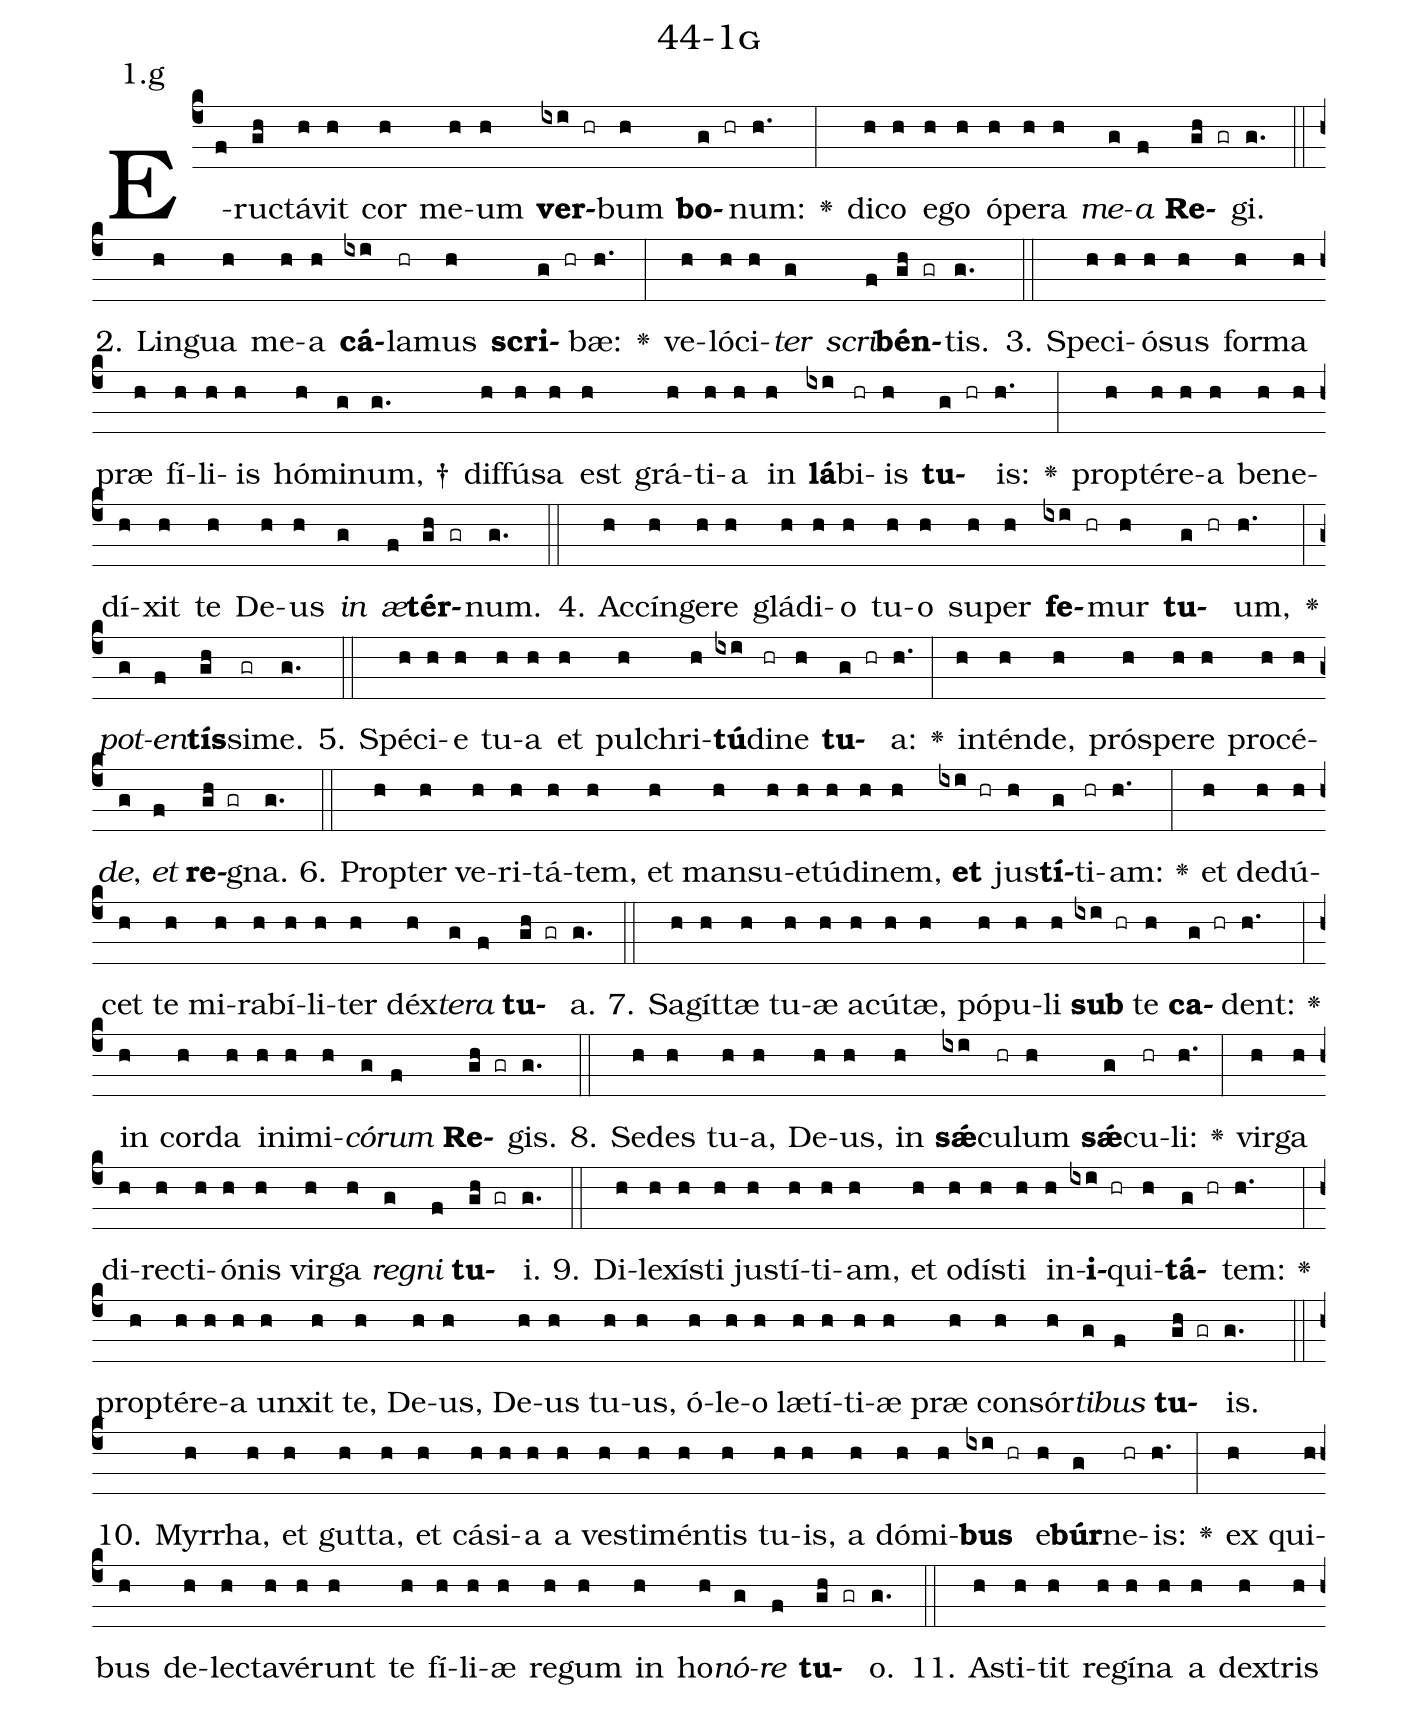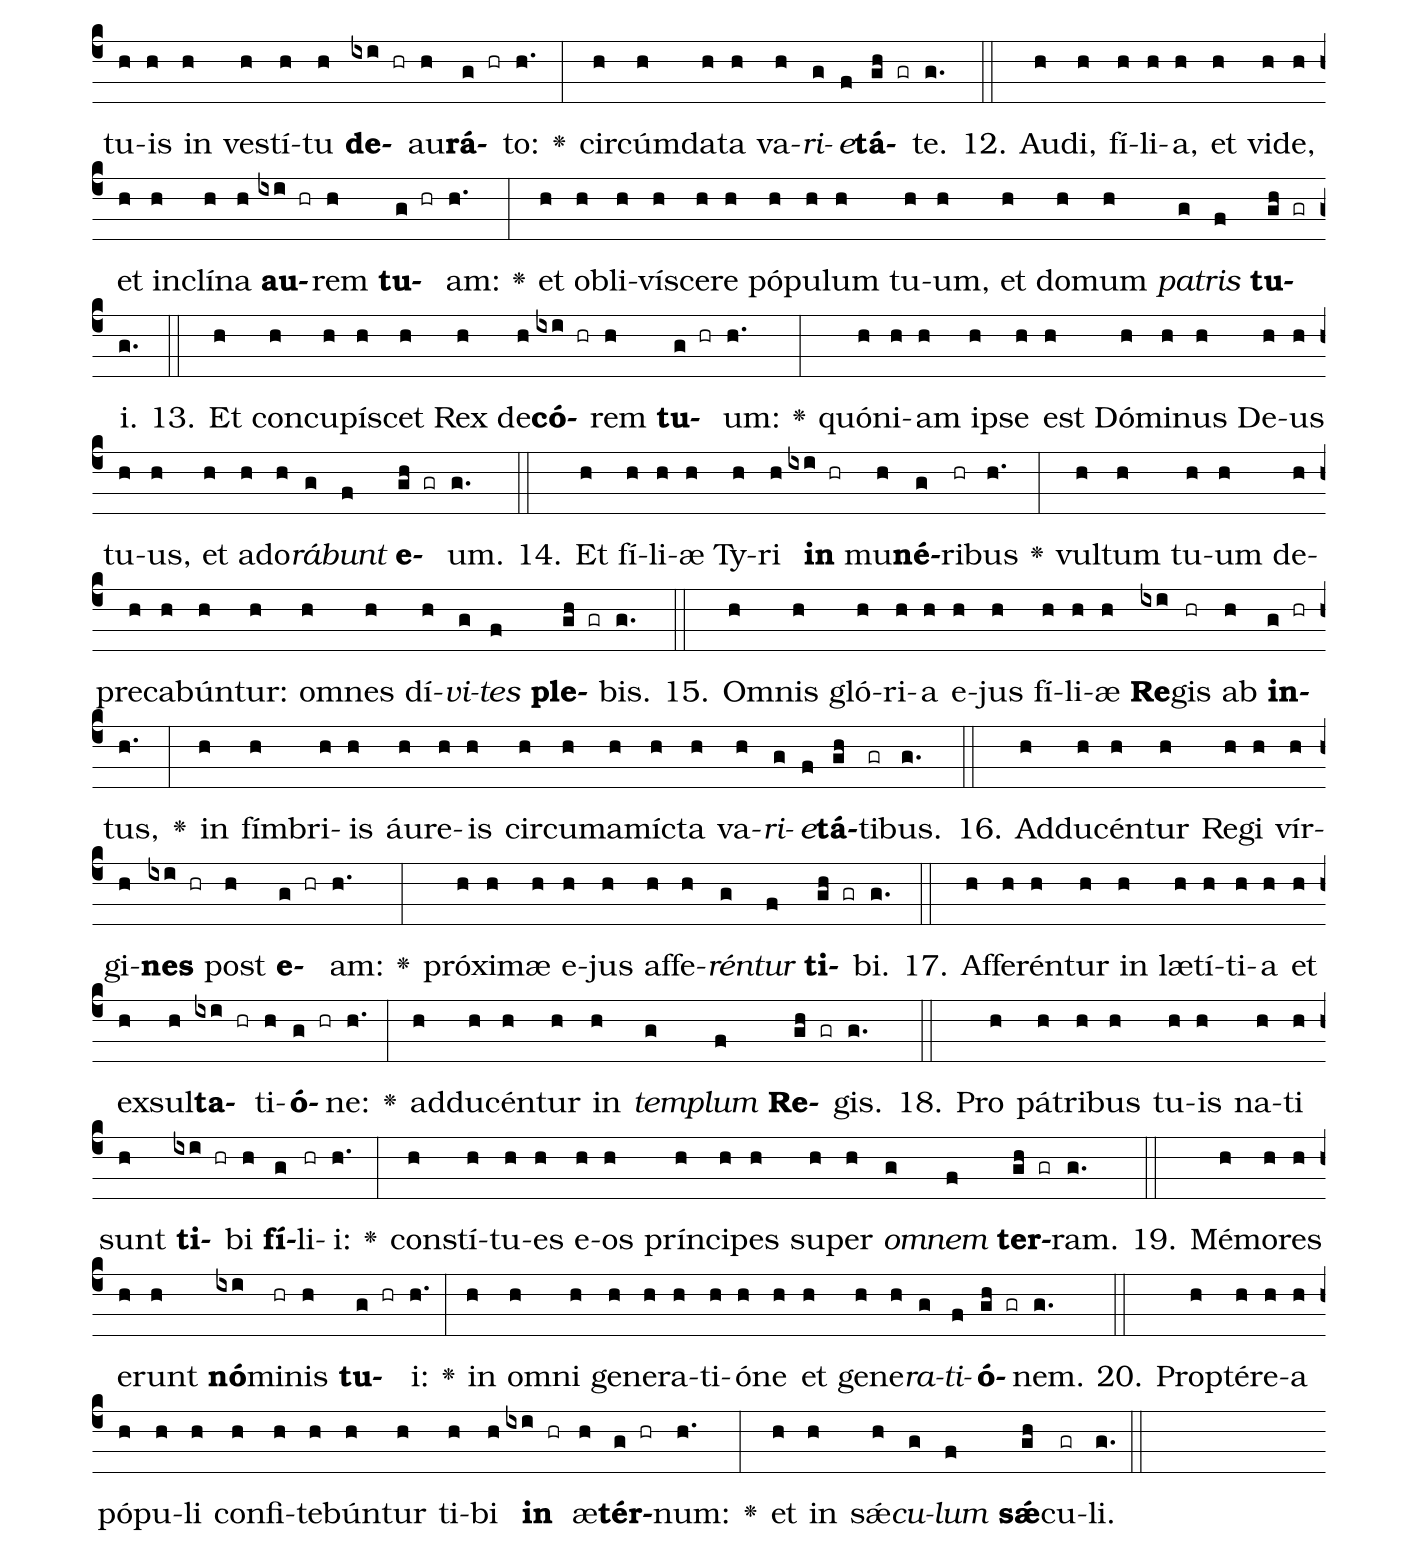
name: 44-1g;
annotation: 1.g;
%%
(c4)E(f)ruc(gh)tá(h)vit(h) cor(h) me(h)um(h) <b>ver</b>(ixi hr)bum(h) <b>bo</b>(g hr)num:(h.) <v>\greheightstar</v>(:) di(h)co(h) e(h)go(h) ó(h)pe(h)ra(h) <i>me</i>(g)<i>a</i>(f) <b>Re</b>(gh gr)gi.(g.) (::)
2. Lin(h)gua(h) me(h)a(h) <b>cá</b>(ixi)la(hr)mus(h) <b>scri</b>(g hr)bæ:(h.) <v>\greheightstar</v>(:) ve(h)ló(h)ci(h)<i>ter</i>(g) <i>scri</i>(f)<b>bén</b>(gh gr)tis.(g.) (::)
3. Spe(h)ci(h)ó(h)sus(h) for(h)ma(h) præ(h) fí(h)li(h)is(h) hó(h)mi(g)num, †(g.) dif(h)fú(h)sa(h) est(h) grá(h)ti(h)a(h) in(h) <b>lá</b>(ixi)bi(hr)is(h) <b>tu</b>(g hr)is:(h.) <v>\greheightstar</v>(:) prop(h)tér(h)e(h)a(h) be(h)ne(h)dí(h)xit(h) te(h) De(h)us(h) <i>in</i>(g) <i>æ</i>(f)<b>tér</b>(gh gr)num.(g.) (::)
4. Ac(h)cín(h)ge(h)re(h) glá(h)di(h)o(h) tu(h)o(h) su(h)per(h) <b>fe</b>(ixi hr)mur(h) <b>tu</b>(g hr)um,(h.) <v>\greheightstar</v>(:) <i>pot</i>(g)<i>en</i>(f)<b>tís</b>(gh)si(gr)me.(g.) (::)
5. Spé(h)ci(h)e(h) tu(h)a(h) et(h) pul(h)chri(h)<b>tú</b>(ixi)di(hr)ne(h) <b>tu</b>(g hr)a:(h.) <v>\greheightstar</v>(:) in(h)tén(h)de,(h) pró(h)spe(h)re(h) pro(h)cé(h)<i>de</i>,(g) <i>et</i>(f) <b>re</b>(gh gr)gna.(g.) (::)
6. Prop(h)ter(h) ve(h)ri(h)tá(h)tem,(h) et(h) man(h)su(h)e(h)tú(h)di(h)nem,(h) <b>et</b>(ixi hr) jus(h)<b>tí</b>(g)ti(hr)am:(h.) <v>\greheightstar</v>(:) et(h) de(h)dú(h)cet(h) te(h) mi(h)ra(h)bí(h)li(h)ter(h) déx(h)<i>te</i>(g)<i>ra</i>(f) <b>tu</b>(gh gr)a.(g.) (::)
7. Sa(h)gít(h)tæ(h) tu(h)æ(h) a(h)cú(h)tæ,(h) pó(h)pu(h)li(h) <b>sub</b>(ixi hr) te(h) <b>ca</b>(g hr)dent:(h.) <v>\greheightstar</v>(:) in(h) cor(h)da(h) in(h)i(h)mi(h)<i>có</i>(g)<i>rum</i>(f) <b>Re</b>(gh gr)gis.(g.) (::)
8. Se(h)des(h) tu(h)a,(h) De(h)us,(h) in(h) <b>sǽ</b>(ixi)cu(hr)lum(h) <b>sǽ</b>(g)cu(hr)li:(h.) <v>\greheightstar</v>(:) vir(h)ga(h) di(h)rec(h)ti(h)ó(h)nis(h) vir(h)ga(h) <i>re</i>(g)<i>gni</i>(f) <b>tu</b>(gh gr)i.(g.) (::)
9. Di(h)le(h)xís(h)ti(h) jus(h)tí(h)ti(h)am,(h) et(h) o(h)dís(h)ti(h) in(h)<b>i</b>(ixi hr)qui(h)<b>tá</b>(g hr)tem:(h.) <v>\greheightstar</v>(:) prop(h)tér(h)e(h)a(h) un(h)xit(h) te,(h) De(h)us,(h) De(h)us(h) tu(h)us,(h) ó(h)le(h)o(h) læ(h)tí(h)ti(h)æ(h) præ(h) con(h)sór(h)<i>ti</i>(g)<i>bus</i>(f) <b>tu</b>(gh gr)is.(g.) (::)
10. Myr(h)rha,(h) et(h) gut(h)ta,(h) et(h) cá(h)si(h)a(h) a(h) ves(h)ti(h)mén(h)tis(h) tu(h)is,(h) a(h) dó(h)mi(h)<b>bus</b>(ixi hr) e(h)<b>búr</b>(g)ne(hr)is:(h.) <v>\greheightstar</v>(:) ex(h) qui(h)bus(h) de(h)lec(h)ta(h)vé(h)runt(h) te(h) fí(h)li(h)æ(h) re(h)gum(h) in(h) ho(h)<i>nó</i>(g)<i>re</i>(f) <b>tu</b>(gh gr)o.(g.) (::)
11. A(h)sti(h)tit(h) re(h)gí(h)na(h) a(h) dex(h)tris(h) tu(h)is(h) in(h) ves(h)tí(h)tu(h) <b>de</b>(ixi hr)au(h)<b>rá</b>(g hr)to:(h.) <v>\greheightstar</v>(:) cir(h)cúm(h)da(h)ta(h) va(h)<i>ri</i>(g)<i>e</i>(f)<b>tá</b>(gh gr)te.(g.) (::)
12. Au(h)di,(h) fí(h)li(h)a,(h) et(h) vi(h)de,(h) et(h) in(h)clí(h)na(h) <b>au</b>(ixi hr)rem(h) <b>tu</b>(g hr)am:(h.) <v>\greheightstar</v>(:) et(h) ob(h)li(h)ví(h)sce(h)re(h) pó(h)pu(h)lum(h) tu(h)um,(h) et(h) do(h)mum(h) <i>pa</i>(g)<i>tris</i>(f) <b>tu</b>(gh gr)i.(g.) (::)
13. Et(h) con(h)cu(h)pí(h)scet(h) Rex(h) de(h)<b>có</b>(ixi hr)rem(h) <b>tu</b>(g hr)um:(h.) <v>\greheightstar</v>(:) quón(h)i(h)am(h) ip(h)se(h) est(h) Dó(h)mi(h)nus(h) De(h)us(h) tu(h)us,(h) et(h) ad(h)o(h)<i>rá</i>(g)<i>bunt</i>(f) <b>e</b>(gh gr)um.(g.) (::)
14. Et(h) fí(h)li(h)æ(h) Ty(h)ri(h) <b>in</b>(ixi hr) mu(h)<b>né</b>(g)ri(hr)bus(h.) <v>\greheightstar</v>(:) vul(h)tum(h) tu(h)um(h) de(h)pre(h)ca(h)bún(h)tur:(h) om(h)nes(h) dí(h)<i>vi</i>(g)<i>tes</i>(f) <b>ple</b>(gh gr)bis.(g.) (::)
15. Om(h)nis(h) gló(h)ri(h)a(h) e(h)jus(h) fí(h)li(h)æ(h) <b>Re</b>(ixi)gis(hr) ab(h) <b>in</b>(g hr)tus,(h.) <v>\greheightstar</v>(:) in(h) fím(h)bri(h)is(h) áu(h)re(h)is(h) cir(h)cum(h)a(h)míc(h)ta(h) va(h)<i>ri</i>(g)<i>e</i>(f)<b>tá</b>(gh)ti(gr)bus.(g.) (::)
16. Ad(h)du(h)cén(h)tur(h) Re(h)gi(h) vír(h)gi(h)<b>nes</b>(ixi hr) post(h) <b>e</b>(g hr)am:(h.) <v>\greheightstar</v>(:) pró(h)xi(h)mæ(h) e(h)jus(h) af(h)fe(h)<i>rén</i>(g)<i>tur</i>(f) <b>ti</b>(gh gr)bi.(g.) (::)
17. Af(h)fe(h)rén(h)tur(h) in(h) læ(h)tí(h)ti(h)a(h) et(h) ex(h)sul(h)<b>ta</b>(ixi hr)ti(h)<b>ó</b>(g hr)ne:(h.) <v>\greheightstar</v>(:) ad(h)du(h)cén(h)tur(h) in(h) <i>tem</i>(g)<i>plum</i>(f) <b>Re</b>(gh gr)gis.(g.) (::)
18. Pro(h) pá(h)tri(h)bus(h) tu(h)is(h) na(h)ti(h) sunt(h) <b>ti</b>(ixi hr)bi(h) <b>fí</b>(g)li(hr)i:(h.) <v>\greheightstar</v>(:) con(h)stí(h)tu(h)es(h) e(h)os(h) prín(h)ci(h)pes(h) su(h)per(h) <i>om</i>(g)<i>nem</i>(f) <b>ter</b>(gh gr)ram.(g.) (::)
19. Mé(h)mo(h)res(h) e(h)runt(h) <b>nó</b>(ixi)mi(hr)nis(h) <b>tu</b>(g hr)i:(h.) <v>\greheightstar</v>(:) in(h) om(h)ni(h) ge(h)ne(h)ra(h)ti(h)ó(h)ne(h) et(h) ge(h)ne(h)<i>ra</i>(g)<i>ti</i>(f)<b>ó</b>(gh gr)nem.(g.) (::)
20. Prop(h)tér(h)e(h)a(h) pó(h)pu(h)li(h) con(h)fi(h)te(h)bún(h)tur(h) ti(h)bi(h) <b>in</b>(ixi hr) æ(h)<b>tér</b>(g hr)num:(h.) <v>\greheightstar</v>(:) et(h) in(h) sǽ(h)<i>cu</i>(g)<i>lum</i>(f) <b>sǽ</b>(gh)cu(gr)li.(g.) (::)
